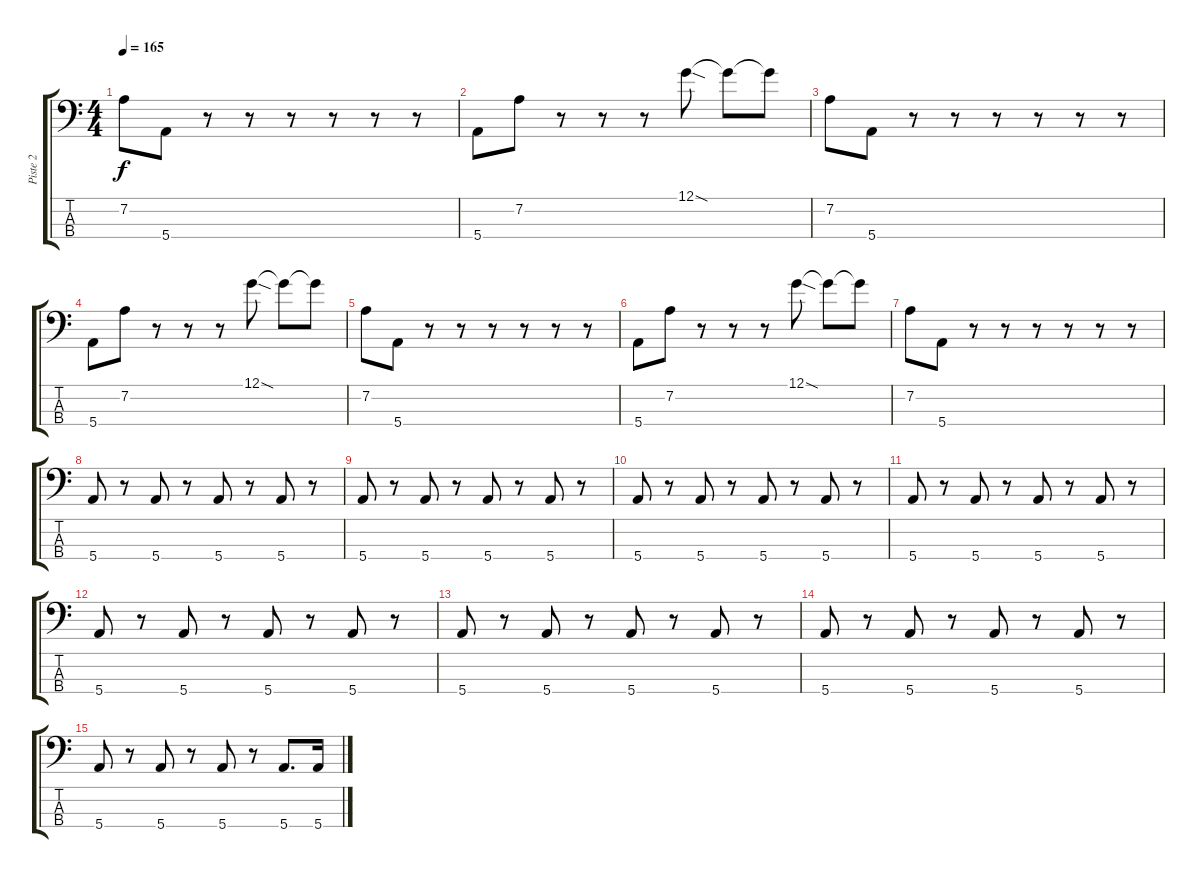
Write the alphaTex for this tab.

\track ("Piste 2" "Piste 2") {instrument electricbassfinger}
\staff {score tabs}
\tuning (G2 D2 A1 E1) {hide}
\ts (4 4)
\tempo 165
\clef f4
\ks c
7.2.8{dy f} 5.4.8 r.8 r.8 r.8 r.8 r.8 r.8 |
5.4.8 7.2.8 r.8 r.8 r.8 12.1{sod}.8 12.1{t}.8 12.1{t}.8 |
7.2.8 5.4.8 r.8 r.8 r.8 r.8 r.8 r.8 |
5.4.8 7.2.8 r.8 r.8 r.8 12.1{sod}.8 12.1{t}.8 12.1{t}.8 |
7.2.8 5.4.8 r.8 r.8 r.8 r.8 r.8 r.8 |
5.4.8 7.2.8 r.8 r.8 r.8 12.1{sod}.8 12.1{t}.8 12.1{t}.8 |
7.2.8 5.4.8 r.8 r.8 r.8 r.8 r.8 r.8 |
5.4.8 r.8 5.4.8 r.8 5.4.8 r.8 5.4.8 r.8 |
5.4.8 r.8 5.4.8 r.8 5.4.8 r.8 5.4.8 r.8 |
5.4.8 r.8 5.4.8 r.8 5.4.8 r.8 5.4.8 r.8 |
5.4.8 r.8 5.4.8 r.8 5.4.8 r.8 5.4.8 r.8 |
5.4.8 r.8 5.4.8 r.8 5.4.8 r.8 5.4.8 r.8 |
5.4.8 r.8 5.4.8 r.8 5.4.8 r.8 5.4.8 r.8 |
5.4.8 r.8 5.4.8 r.8 5.4.8 r.8 5.4.8 r.8 |
5.4.8 r.8 5.4.8 r.8 5.4.8 r.8 5.4.8{d} 5.4.16
